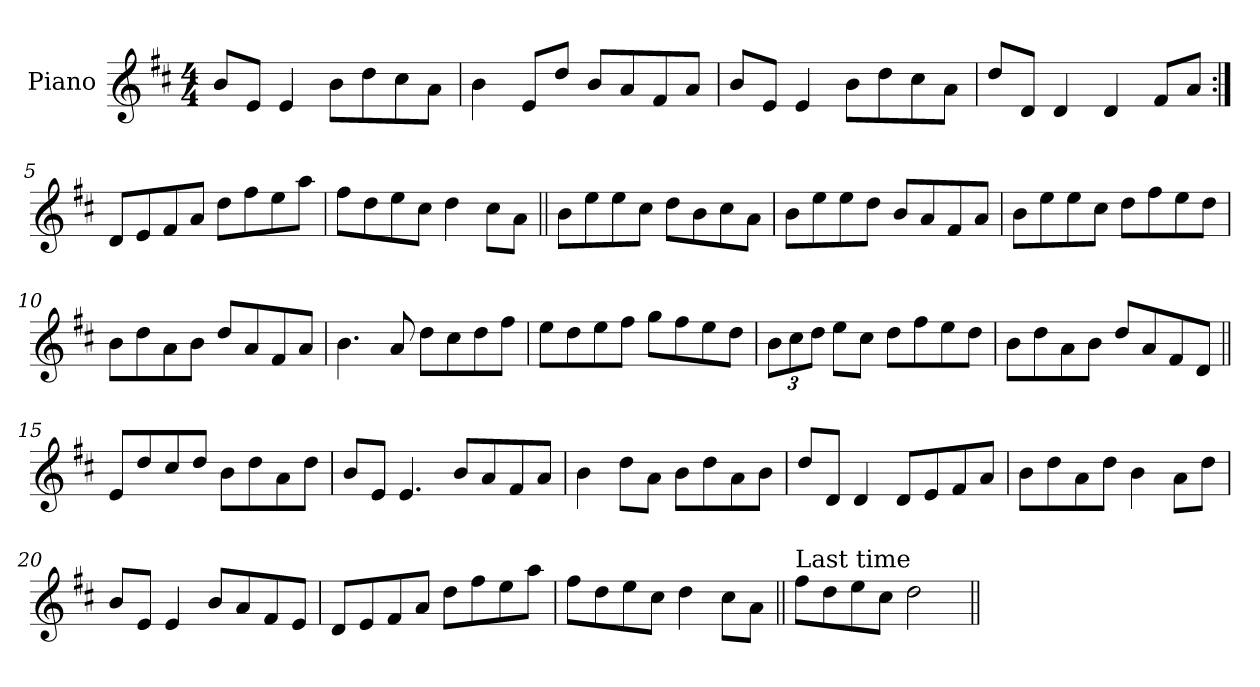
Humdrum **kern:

**kern
*part1
*staff1
*I"Piano
*I'Pno
*clefG2
*k[f#c#]
*E:dor
*M4/4
=1
8b/L
8e/J
4e/
8b\L
8dd\
8cc#\
8a\J
=2
4b\
8e/L
8dd/J
8b/L
8a/
8f#/
8a/J
=3
8b/L
8e/J
4e/
8b\L
8dd\
8cc#\
8a\J
=4
8dd/L
8d/J
4d/
4d/
8f#/L
8a/J
!!LO:LB:g=z
=5:|!
8d/L
8e/
8f#/
8a/J
8dd\L
8ff#\
8ee\
8aa\J
=6
8ff#\L
8dd\
8ee\
8cc#\J
4dd\
8cc#\L
8a\J
=7||
8b\L
8ee\
8ee\
8cc#\J
8dd\L
8b\
8cc#\
8a\J
=8
8b\L
8ee\
8ee\
8dd\J
8b/L
8a/
8f#/
8a/J
!!LO:LB:g=z
=9
8b\L
8ee\
8ee\
8cc#\J
8dd\L
8ff#\
8ee\
8dd\J
=10
8b\L
8dd\
8a\
8b\J
8dd/L
8a/
8f#/
8a/J
=11
4.b\
8a/
8dd\L
8cc#\
8dd\
8ff#\J
=12
8ee\L
8dd\
8ee\
8ff#\J
8gg\L
8ff#\
8ee\
8dd\J
!!LO:LB:g=z
=13
12b\L
12cc#\
12dd\J
8ee\L
8cc#\J
8dd\L
8ff#\
8ee\
8dd\J
=14
8b\L
8dd\
8a\
8b\J
8dd/L
8a/
8f#/
8d/J
=15||
8e/L
8dd/
8cc#/
8dd/J
8b\L
8dd\
8a\
8dd\J
=16
8b/L
8e/J
4.e/
8b/L
8a/
8f#/
8a/J
!!LO:LB:g=z
=17
4b\
8dd\L
8a\J
8b\L
8dd\
8a\
8b\J
=18
8dd/L
8d/J
4d/
8d/L
8e/
8f#/
8a/J
=19
8b\L
8dd\
8a\
8dd\J
4b\
8a\L
8dd\J
=20
8b/L
8e/J
4e/
8b/L
8a/
8f#/
8e/J
=21
8d/L
8e/
8f#/
8a/J
8dd\L
8ff#\
8ee\
8aa\J
!!LO:LB:g=z
=22
8ff#\L
8dd\
8ee\
8cc#\J
4dd\
8cc#\L
8a\J
=23||
!LO:TX:a:t=Last time
8ff#\L
8dd\
8ee\
8cc#\J
2dd\
=||
*-
